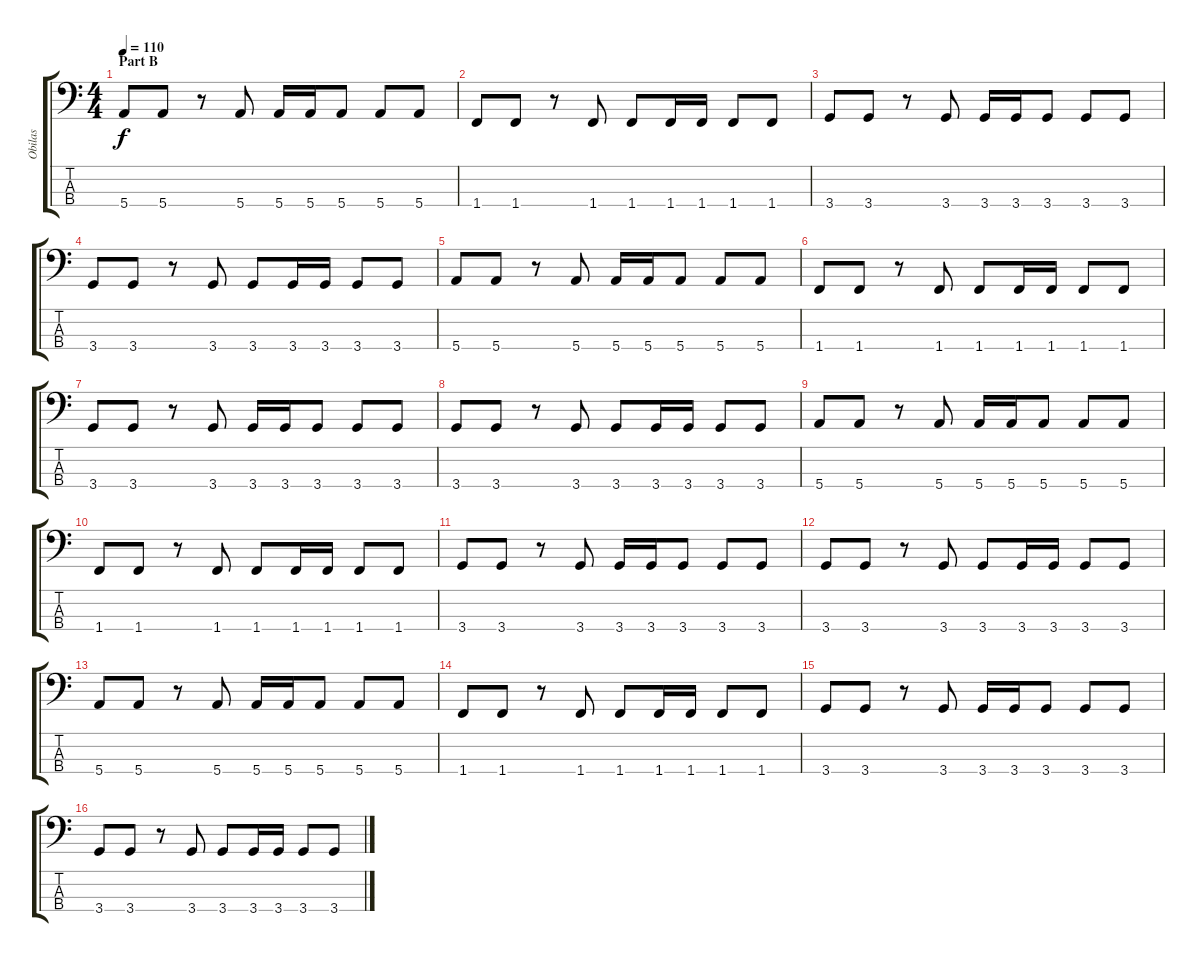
\track ("Obilas" "Obilas") {instrument electricbassfinger}
\staff {score tabs}
\tuning (G2 D2 A1 E1) {hide}
\ts (4 4)
\section ("" "Part B")
\tempo 110
\clef f4
\ks c
5.4.8{dy f} 5.4.8 r.8 5.4.8 5.4.16 5.4.16 5.4.8 5.4.8 5.4.8 |
1.4.8 1.4.8 r.8 1.4.8 1.4.8 1.4.16 1.4.16 1.4.8 1.4.8 |
3.4.8 3.4.8 r.8 3.4.8 3.4.16 3.4.16 3.4.8 3.4.8 3.4.8 |
3.4.8 3.4.8 r.8 3.4.8 3.4.8 3.4.16 3.4.16 3.4.8 3.4.8 |
5.4.8 5.4.8 r.8 5.4.8 5.4.16 5.4.16 5.4.8 5.4.8 5.4.8 |
1.4.8 1.4.8 r.8 1.4.8 1.4.8 1.4.16 1.4.16 1.4.8 1.4.8 |
3.4.8 3.4.8 r.8 3.4.8 3.4.16 3.4.16 3.4.8 3.4.8 3.4.8 |
3.4.8 3.4.8 r.8 3.4.8 3.4.8 3.4.16 3.4.16 3.4.8 3.4.8 |
5.4.8 5.4.8 r.8 5.4.8 5.4.16 5.4.16 5.4.8 5.4.8 5.4.8 |
1.4.8 1.4.8 r.8 1.4.8 1.4.8 1.4.16 1.4.16 1.4.8 1.4.8 |
3.4.8 3.4.8 r.8 3.4.8 3.4.16 3.4.16 3.4.8 3.4.8 3.4.8 |
3.4.8 3.4.8 r.8 3.4.8 3.4.8 3.4.16 3.4.16 3.4.8 3.4.8 |
5.4.8 5.4.8 r.8 5.4.8 5.4.16 5.4.16 5.4.8 5.4.8 5.4.8 |
1.4.8 1.4.8 r.8 1.4.8 1.4.8 1.4.16 1.4.16 1.4.8 1.4.8 |
3.4.8 3.4.8 r.8 3.4.8 3.4.16 3.4.16 3.4.8 3.4.8 3.4.8 |
3.4.8 3.4.8 r.8 3.4.8 3.4.8 3.4.16 3.4.16 3.4.8 3.4.8
